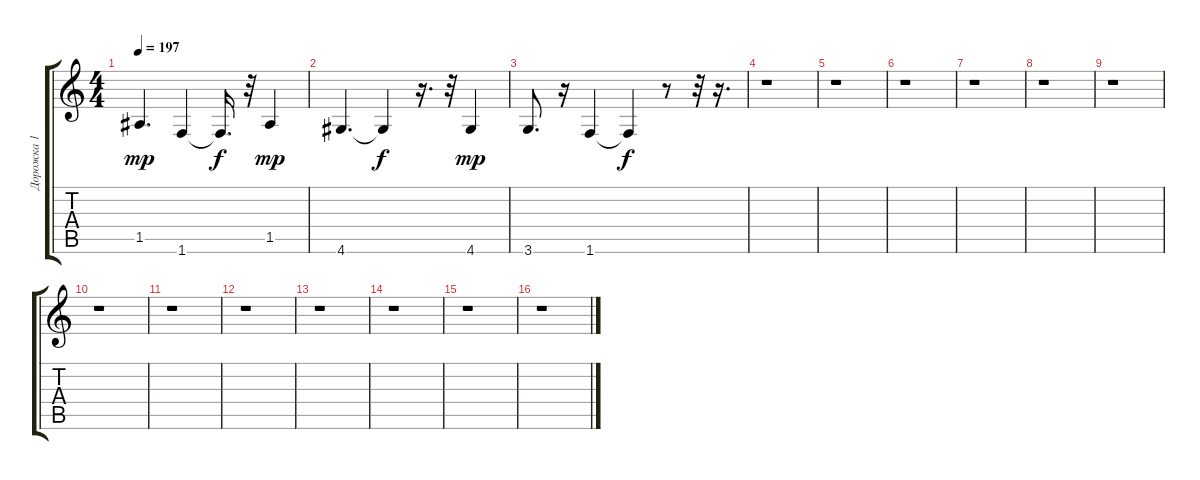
\track ("Дорожка 1" "Дорожка 1") {instrument slapbass1}
\staff {score tabs}
\tuning (E4 B3 G3 D3 A2 E2) {hide}
\ts (4 4)
\tempo 197
\clef g2
\ks c
1.5.4{d dy mp} 1.6.4 1.6{t}.16{d dy f} r.32 1.5.4{dy mp} |
4.6.4{d} 4.6{t}.4{dy f} r.16{d} r.32 4.6.4{dy mp} |
3.6.8{d} r.16 1.6.4 1.6{t}.4{dy f} r.8 r.32 r.16{d} |
r.1 |
r.1 |
r.1 |
r.1 |
r.1 |
r.1 |
r.1 |
r.1 |
r.1 |
r.1 |
r.1 |
r.1 |
r.1
